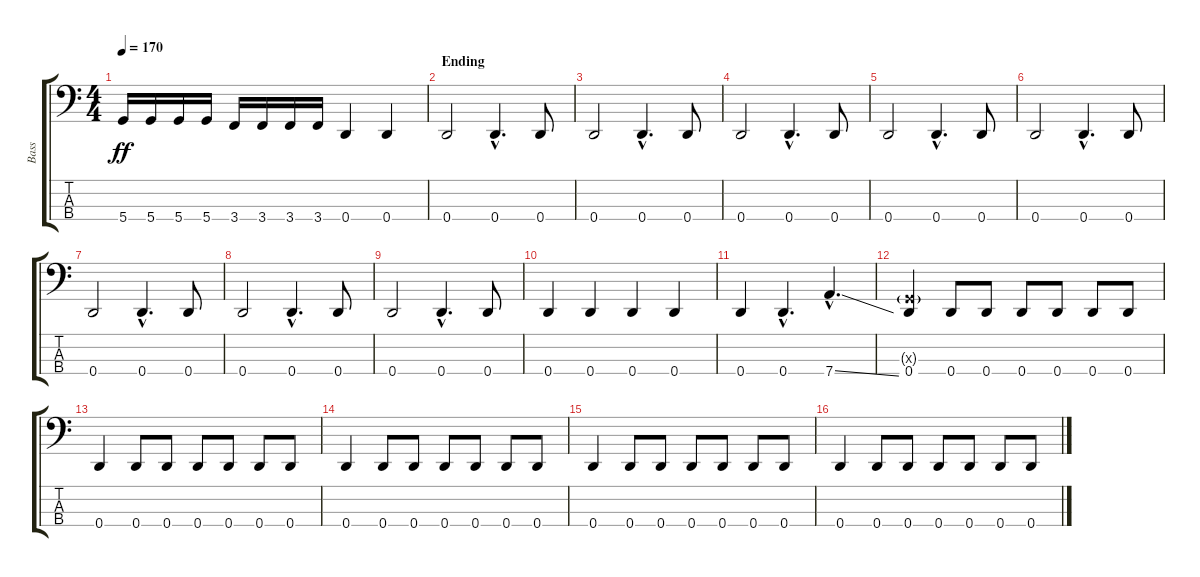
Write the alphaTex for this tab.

\track ("Bass" "Bass") {instrument electricbassfinger}
\staff {score tabs}
\tuning (F2 C2 G1 D1) {hide}
\ts (4 4)
\tempo 170
\clef f4
\ks c
5.4.16{dy ff} 5.4.16 5.4.16 5.4.16 3.4.16 3.4.16 3.4.16 3.4.16 0.4.4 0.4.4 |
\section ("" "Ending")
0.4.2 0.4{hac}.4{d} 0.4.8 |
0.4.2 0.4{hac}.4{d} 0.4.8 |
0.4.2 0.4{hac}.4{d} 0.4.8 |
0.4.2 0.4{hac}.4{d} 0.4.8 |
0.4.2 0.4{hac}.4{d} 0.4.8 |
0.4.2 0.4{hac}.4{d} 0.4.8 |
0.4.2 0.4{hac}.4{d} 0.4.8 |
0.4.2 0.4{hac}.4{d} 0.4.8 |
0.4.4 0.4.4 0.4.4 0.4.4 |
0.4.4 0.4{hac}.4{d} 7.4{ss hac}.4{d} |
(0.3{g x} 0.4).4 0.4.8 0.4.8 0.4.8 0.4.8 0.4.8 0.4.8 |
0.4.4 0.4.8 0.4.8 0.4.8 0.4.8 0.4.8 0.4.8 |
0.4.4 0.4.8 0.4.8 0.4.8 0.4.8 0.4.8 0.4.8 |
0.4.4 0.4.8 0.4.8 0.4.8 0.4.8 0.4.8 0.4.8 |
0.4.4 0.4.8 0.4.8 0.4.8 0.4.8 0.4.8 0.4.8
